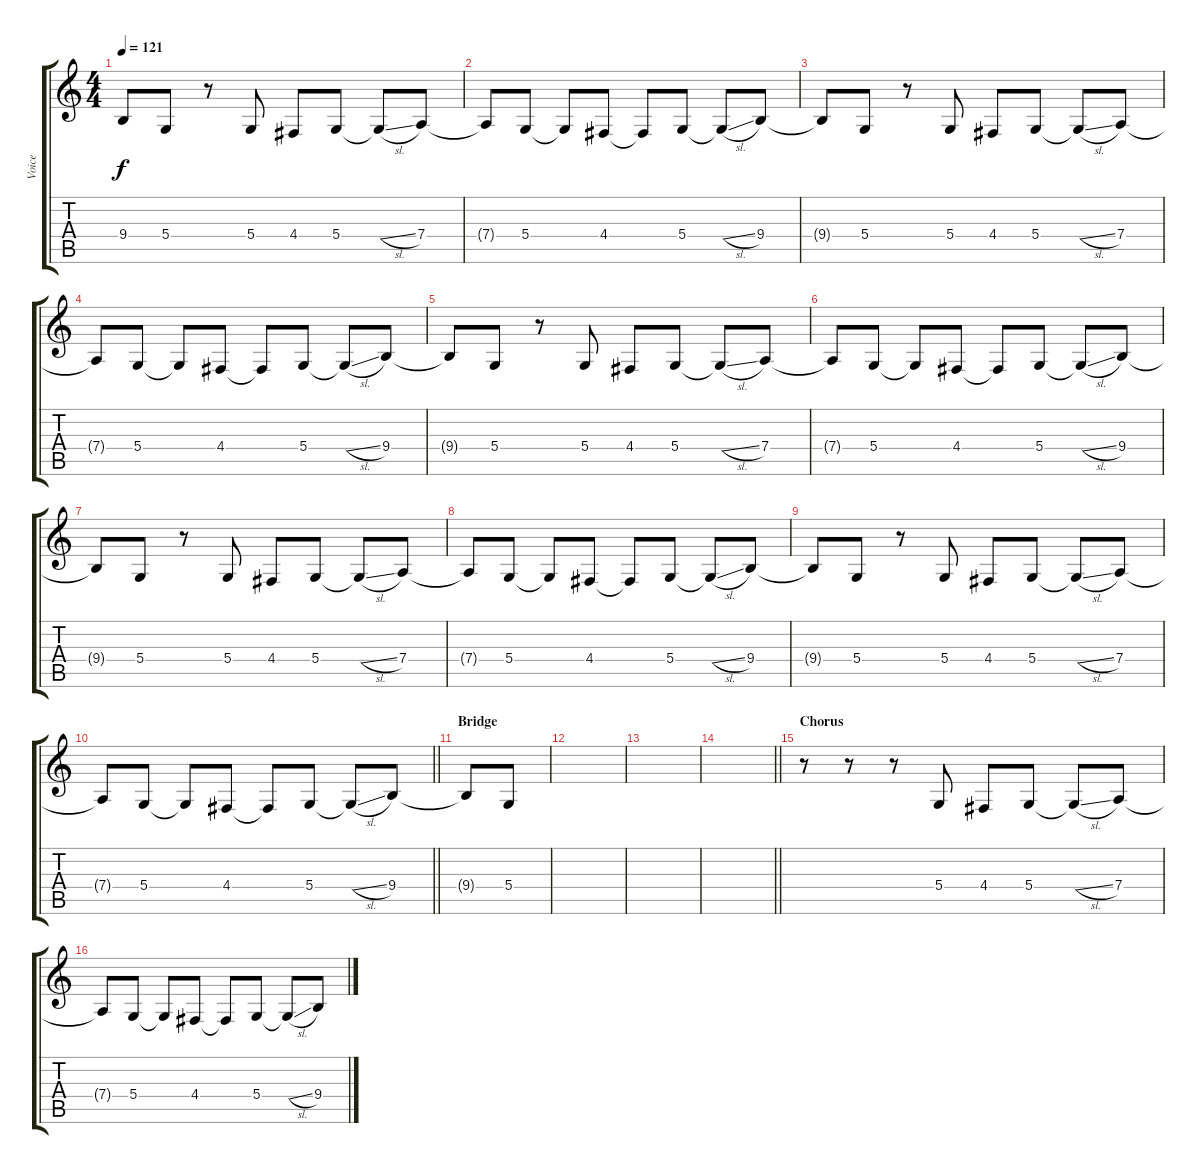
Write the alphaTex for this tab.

\track ("Voice" "Voice") {instrument lead1square}
\staff {score tabs}
\tuning (E4 B3 G3 D3 A2 E2) {hide}
\ts (4 4)
\tempo 121
\clef g2
\ks c
9.4{t}.8{dy f} 5.4.8 r.8 5.4.8 4.4.8 5.4.8 5.4{sl t}.8 7.4.8 |
7.4{t}.8 5.4.8 5.4{t}.8 4.4.8 4.4{t}.8 5.4.8 5.4{sl t}.8 9.4.8 |
9.4{t}.8 5.4.8 r.8 5.4.8 4.4.8 5.4.8 5.4{sl t}.8 7.4.8 |
7.4{t}.8 5.4.8 5.4{t}.8 4.4.8 4.4{t}.8 5.4.8 5.4{sl t}.8 9.4.8 |
9.4{t}.8 5.4.8 r.8 5.4.8 4.4.8 5.4.8 5.4{sl t}.8 7.4.8 |
7.4{t}.8 5.4.8 5.4{t}.8 4.4.8 4.4{t}.8 5.4.8 5.4{sl t}.8 9.4.8 |
9.4{t}.8 5.4.8 r.8 5.4.8 4.4.8 5.4.8 5.4{sl t}.8 7.4.8 |
7.4{t}.8 5.4.8 5.4{t}.8 4.4.8 4.4{t}.8 5.4.8 5.4{sl t}.8 9.4.8 |
9.4{t}.8 5.4.8 r.8 5.4.8 4.4.8 5.4.8 5.4{sl t}.8 7.4.8 |
\barLineRight lightlight
7.4{t}.8 5.4.8 5.4{t}.8 4.4.8 4.4{t}.8 5.4.8 5.4{sl t}.8 9.4.8 |
\section ("" "Bridge")
9.4{t}.8 5.4.8 |
|
|
\barLineRight lightlight
|
\section ("" "Chorus")
r.8 r.8 r.8 5.4.8 4.4.8 5.4.8 5.4{sl t}.8 7.4.8 |
7.4{t}.8 5.4.8 5.4{t}.8 4.4.8 4.4{t}.8 5.4.8 5.4{sl t}.8 9.4.8
